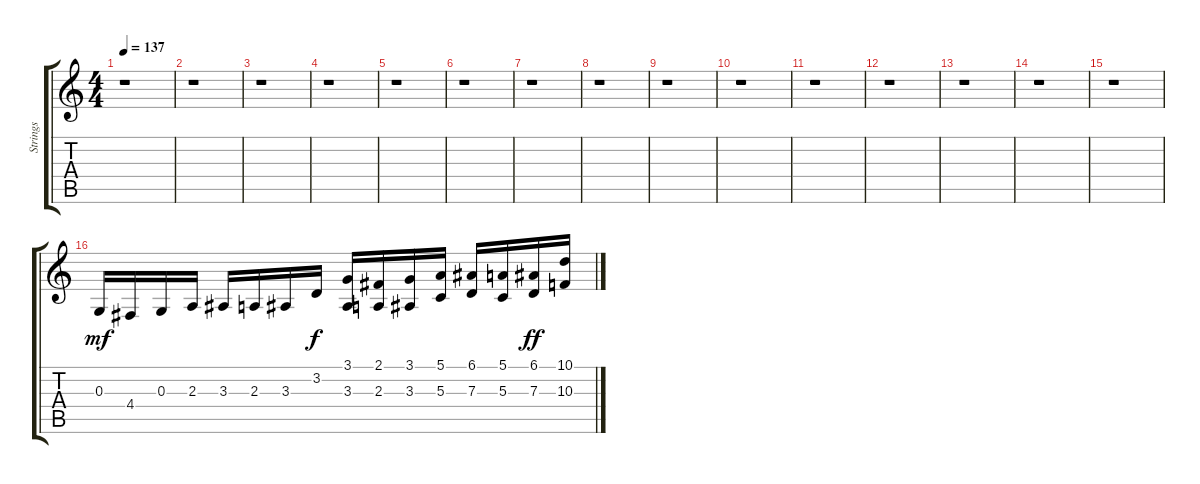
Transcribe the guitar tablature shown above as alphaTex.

\track ("Strings" "Strings") {instrument stringensemble1}
\staff {score tabs}
\tuning (E4 B3 G3 D3 A2 E2) {hide}
\ts (4 4)
\tempo 137
\clef g2
\ks c
r.1{dy ff} |
r.1 |
r.1 |
r.1 |
r.1 |
r.1 |
r.1 |
r.1 |
r.1 |
r.1 |
r.1 |
r.1 |
r.1 |
r.1 |
r.1 |
0.3.16{dy mf} 4.4.16 0.3.16 2.3.16 3.3.16 2.3.16 3.3.16 3.2.16{dy f} (3.1 3.3).16 (2.1 2.3).16 (3.1 3.3).16 (5.1 5.3).16 (6.1 7.3).16 (5.1 5.3).16 (6.1 7.3).16{dy ff} (10.1 10.3).16
